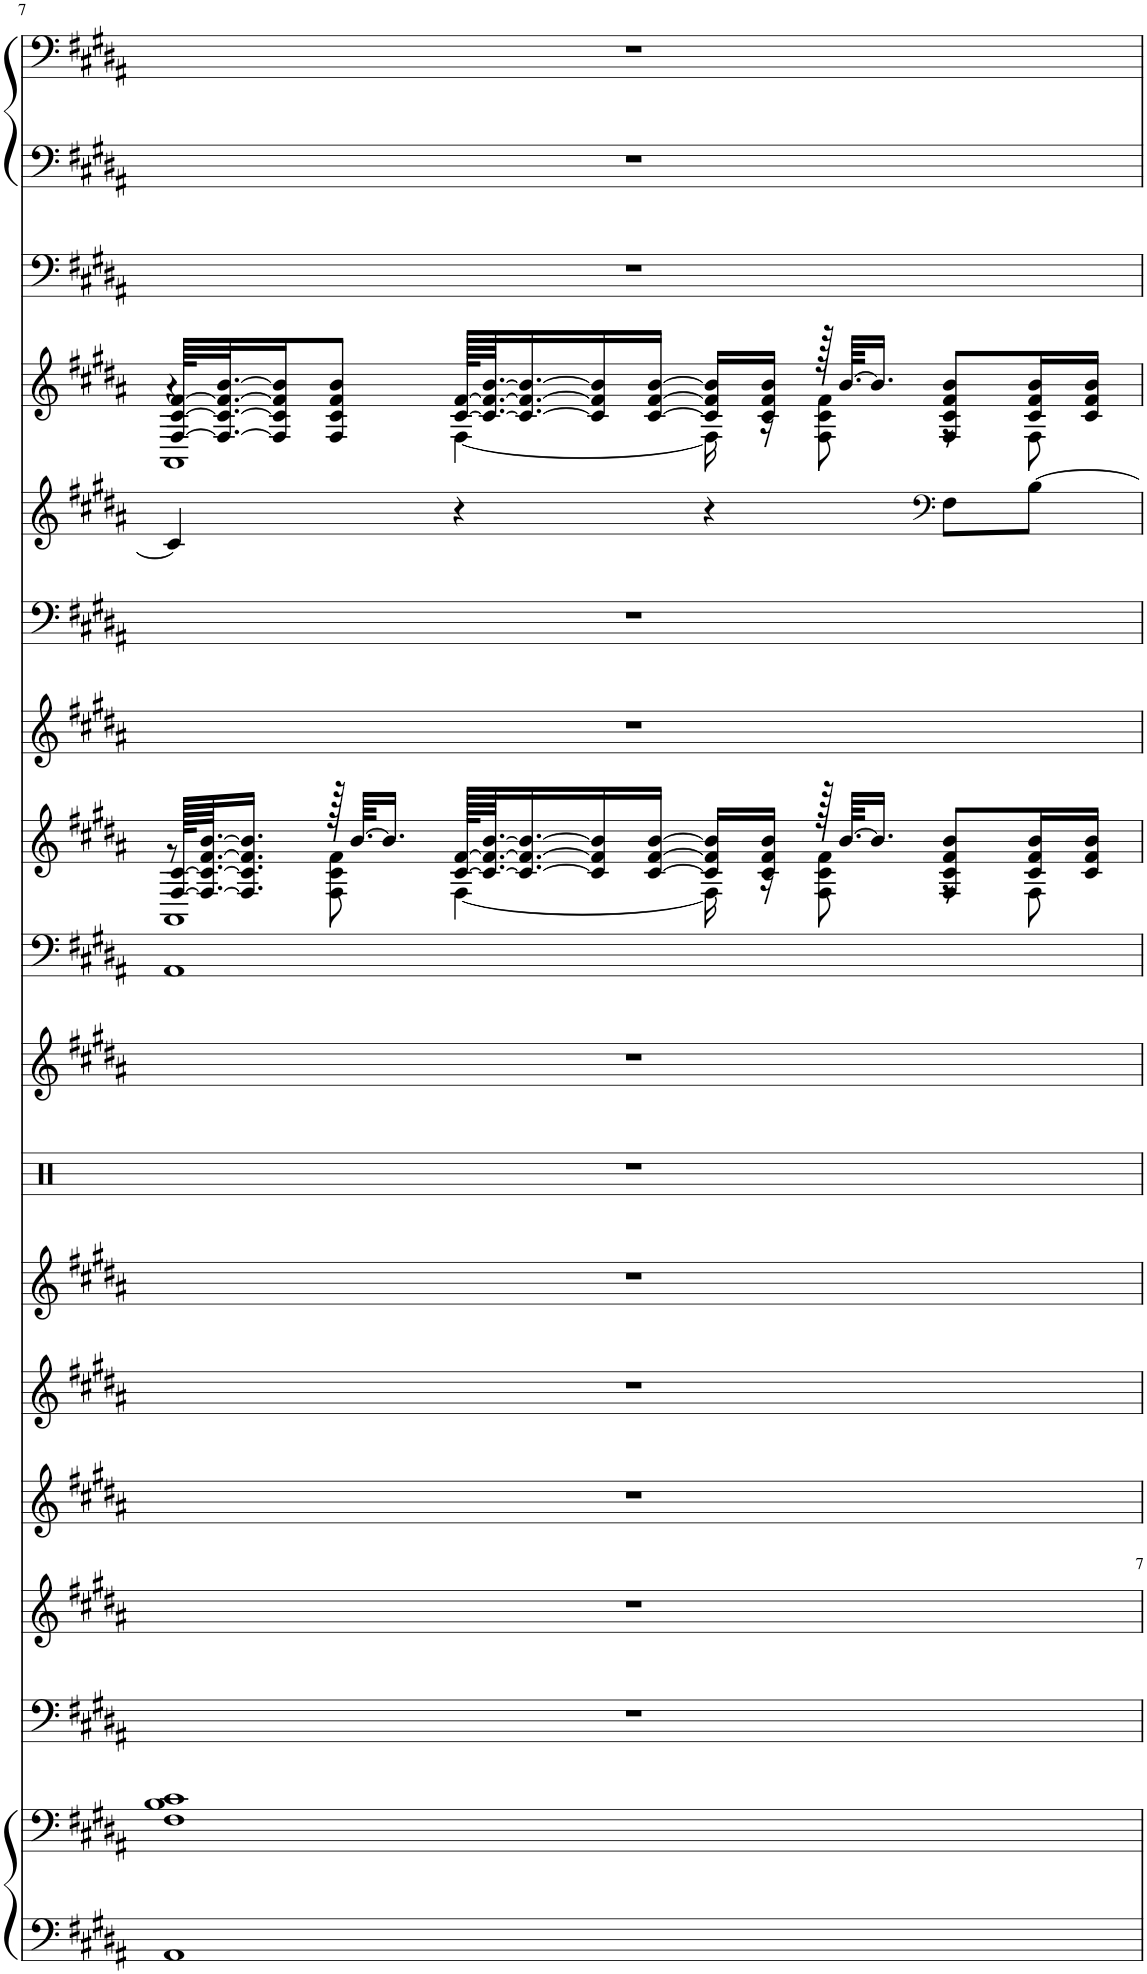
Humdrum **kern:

**kern	**kern	**kern	**kern	**kern	**kern	**kern	**kern	**kern	**kern	**kern	**kern	**kern	**kern	**kern	**kern	**kern	**kern
*part16	*part16	*part15	*part14	*part13	*part12	*part11	*part10	*part9	*part8	*part7	*part6	*part5	*part4	*part3	*part2	*part1	*part1
*staff18	*staff17	*staff16	*staff15	*staff14	*staff13	*staff12	*staff11	*staff10	*staff9	*staff8	*staff7	*staff6	*staff5	*staff4	*staff3	*staff2	*staff1
*I"Bright Piano	*	*I"Warm Pad	*I"Vibraphone	*I"Jazz Guitar	*I"Jazz Guitar	*I"Jazz Guitar	*I"Percussion	*I"Strings 2	*I"Steel Gtr.	*I"Steel Gtr.	*I"Voice Oohs	*I"Synth Voice	*I"Tenor Sax	*I"Steel Gtr.	*I"Fingered Bass	*I"Grand Piano, COLLIDE	*
*I'Pno	*	*	*I'Vbp	*	*	*	*	*I'Str	*	*	*I'V	*I'V	*I'T Sax	*	*	*I'Pno	*
!!LO:PB:g=z
*clefF4	*clefF4	*clefF4	*clefG2	*clefG2	*clefG2	*clefG2	*clefX	*clefG2	*clefF4	*clefG2	*clefG2	*clefF4	*clefG2	*clefG2	*clefF4	*clefF4	*clefF4
*	*	*	*	*	*	*	*	*	*	*	*	*	*Trd8c14	*	*	*	*
*k[f#c#g#d#a#]	*k[f#c#g#d#a#]	*k[f#c#g#d#a#]	*k[f#c#g#d#a#]	*k[f#c#g#d#a#]	*k[f#c#g#d#a#]	*k[f#c#g#d#a#]	*k[]	*k[f#c#g#d#a#]	*k[f#c#g#d#a#]	*k[f#c#g#d#a#]	*k[f#c#g#d#a#]	*k[f#c#g#d#a#]	*k[f#c#g#d#a#]	*k[f#c#g#d#a#]	*k[f#c#g#d#a#]	*k[f#c#g#d#a#]	*k[f#c#g#d#a#]
*M4/4	*M4/4	*M4/4	*M4/4	*M4/4	*M4/4	*M4/4	*M4/4	*M4/4	*M4/4	*M4/4	*M4/4	*M4/4	*M4/4	*M4/4	*M4/4	*M4/4	*M4/4
=7	=7	=7	=7	=7	=7	=7	=7	=7	=7	=7	=7	=7	=7	=7	=7	=7	=7
*	*	*	*	*	*	*	*	*	*	*^	*	*	*	*^	*	*	*
*	*	*	*	*	*	*	*	*	*	*	*^	*	*	*	*	*^	*	*	*
1AA#	1F# 1B 1c#	1r	1r	1r	1r	1r	1r	1r	1AA#	[128F#/ [128c#/KLLLL	8r	1AA#	1r	1r	4c#/]	[64F#/ [64c#/ [64f#/KLLL	4r	1AA#	1r	1r	1r
.	.	.	.	.	.	.	.	.	.	64.F#/_ 64.c#/_ [64.f#/ [64.b/JJ	.	.	.	.	.	.	.	.	.	.	.
.	.	.	.	.	.	.	.	.	.	.	.	.	.	.	.	32.F#/_ 32.c#/_ 32.f#/_ [32.b/J	.	.	.	.	.
.	.	.	.	.	.	.	.	.	.	16.F#/] 16.c#/] 16.f#/] 16.b/]JJ	.	.	.	.	.	.	.	.	.	.	.
.	.	.	.	.	.	.	.	.	.	.	.	.	.	.	.	16F#/] 16c#/] 16f#/] 16b/]J	.	.	.	.	.
.	.	.	.	.	.	.	.	.	.	128r	8F#\ 8c#\ 8f#\	.	.	.	.	8F#/ 8c#/ 8f#/ 8b/J	.	.	.	.	.
.	.	.	.	.	.	.	.	.	.	[64.b/KKLL	.	.	.	.	.	.	.	.	.	.	.
.	.	.	.	.	.	.	.	.	.	16.b/JJ]	.	.	.	.	.	.	.	.	.	.	.
.	.	.	.	.	.	.	.	.	.	[128c#/ [128f#/KLLLL	[4F#\	.	.	.	4r	[128c#/ [128f#/KLLLL	[4F#\	.	.	.	.
.	.	.	.	.	.	.	.	.	.	64.c#/_ 64.f#/_ [64.b/JJ	.	.	.	.	.	64.c#/_ 64.f#/_ [64.b/JJ	.	.	.	.	.
.	.	.	.	.	.	.	.	.	.	16.c#/_ 16.f#/_ 16.b/_	.	.	.	.	.	16.c#/_ 16.f#/_ 16.b/_	.	.	.	.	.
.	.	.	.	.	.	.	.	.	.	16c#/] 16f#/] 16b/]	.	.	.	.	.	16c#/] 16f#/] 16b/]	.	.	.	.	.
.	.	.	.	.	.	.	.	.	.	[16c#/ [16f#/ [16b/JJ	.	.	.	.	.	[16c#/ [16f#/ [16b/JJ	.	.	.	.	.
.	.	.	.	.	.	.	.	.	.	16c#/] 16f#/] 16b/]LL	16F#\]	.	.	.	4r	16c#/] 16f#/] 16b/]LL	16F#\]	.	.	.	.
.	.	.	.	.	.	.	.	.	.	16c#/ 16f#/ 16b/JJ	16r	.	.	.	.	16c#/ 16f#/ 16b/JJ	16r	.	.	.	.
.	.	.	.	.	.	.	.	.	.	128r	8F#\ 8c#\ 8f#\	.	.	.	.	128r	8F#\ 8c#\ 8f#\	.	.	.	.
.	.	.	.	.	.	.	.	.	.	[64.b/KKLL	.	.	.	.	.	[64.b/KKLL	.	.	.	.	.
.	.	.	.	.	.	.	.	.	.	16.b/JJ]	.	.	.	.	.	16.b/JJ]	.	.	.	.	.
*	*	*	*	*	*	*	*	*	*	*	*	*	*	*	*clefF4	*	*	*	*	*	*
.	.	.	.	.	.	.	.	.	.	8F#/ 8c#/ 8f#/ 8b/L	8r	.	.	.	8F#\L	8F#/ 8c#/ 8f#/ 8b/L	8r	.	.	.	.
.	.	.	.	.	.	.	.	.	.	16c#/ 16f#/ 16b/L	8F#\	.	.	.	[8B\J	16c#/ 16f#/ 16b/L	8F#\	.	.	.	.
.	.	.	.	.	.	.	.	.	.	16c#/ 16f#/ 16b/JJ	.	.	.	.	.	16c#/ 16f#/ 16b/JJ	.	.	.	.	.
*	*	*	*	*	*	*	*	*	*	*v	*v	*v	*	*	*	*v	*v	*v	*	*	*
=	=	=	=	=	=	=	=	=	=	=	=	=	=	=	=	=	=
*-	*-	*-	*-	*-	*-	*-	*-	*-	*-	*-	*-	*-	*-	*-	*-	*-	*-
